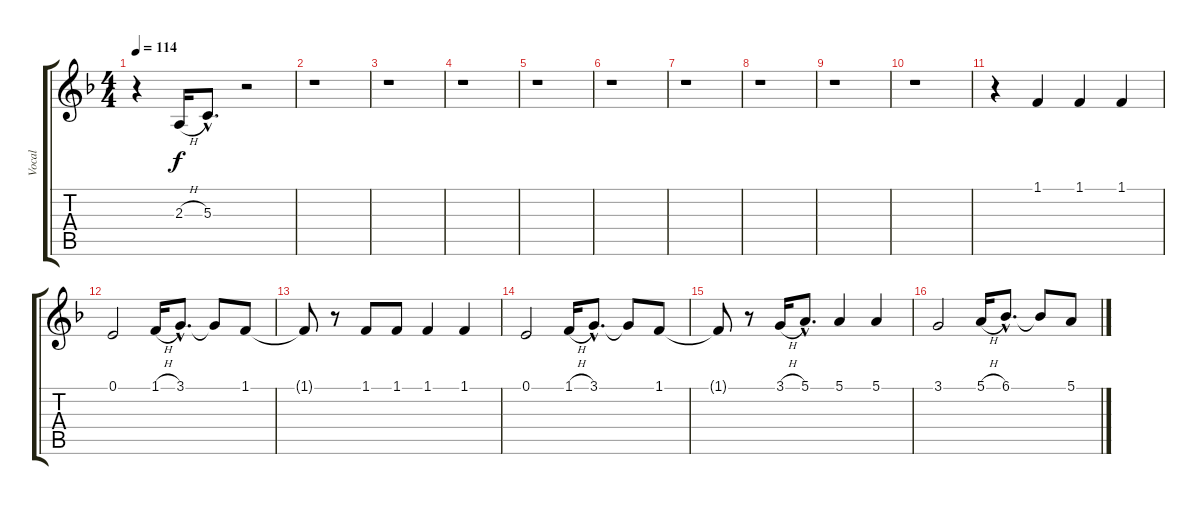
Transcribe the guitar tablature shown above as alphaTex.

\track ("Vocal" "Vocal") {instrument synthvoice}
\staff {score tabs}
\tuning (E4 B3 G3 D3 A2 E2) {hide}
\ts (4 4)
\tempo 114
\clef g2
\ks f
r.4{dy f instrument synthvoice} 2.3{h}.16 5.3{hac}.8{d} r.2 |
r.1 |
r.1 |
r.1 |
r.1 |
r.1 |
r.1 |
r.1 |
r.1 |
r.1 |
r.4 1.1.4 1.1.4 1.1.4 |
0.1.2 1.1{h}.16 3.1{hac}.8{d} 3.1{t}.8 1.1.8 |
1.1{t}.8 r.8 1.1.8 1.1.8 1.1.4 1.1.4 |
0.1.2 1.1{h}.16 3.1{hac}.8{d} 3.1{t}.8 1.1.8 |
1.1{t}.8 r.8 3.1{h}.16 5.1{hac}.8{d} 5.1.4 5.1.4 |
3.1.2 5.1{h}.16 6.1{hac}.8{d} 6.1{t}.8 5.1.8
